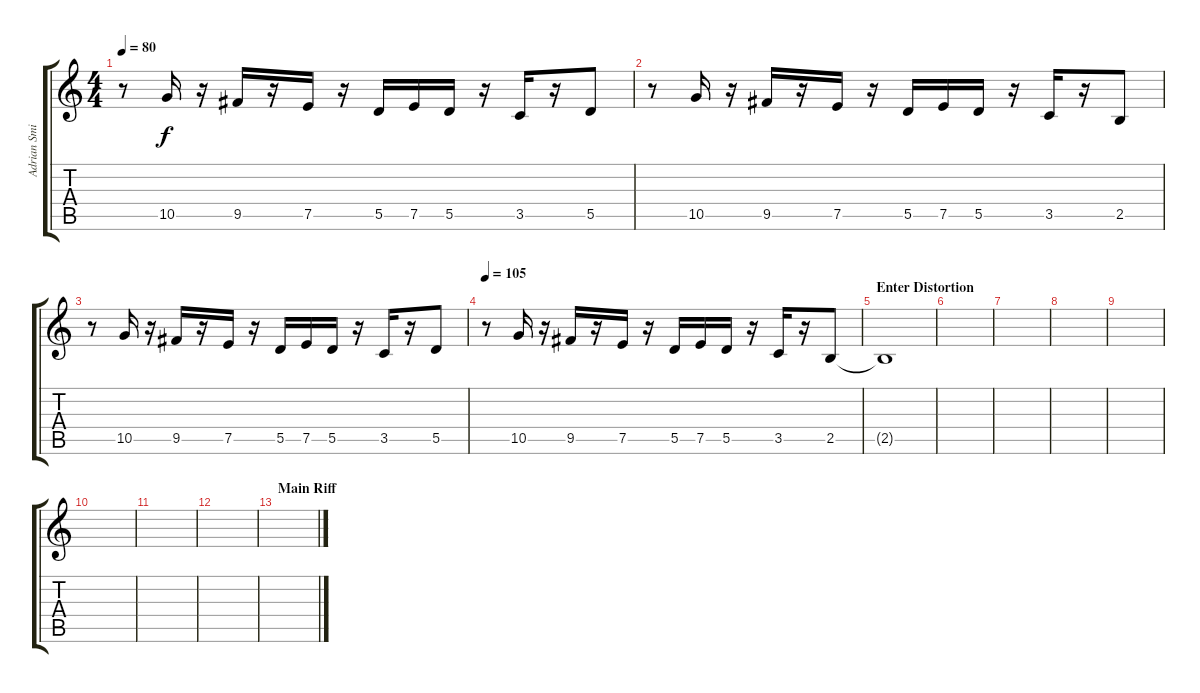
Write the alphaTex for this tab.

\track ("Adrian Smith (Clean Guitar)" "Adrian Smi") {instrument electricguitarclean}
\staff {score tabs}
\tuning (E4 B3 G3 D3 A2 E2) {hide}
\ts (4 4)
\tempo 80
\clef g2
\ks c
r.8{dy f} 10.5.16 r.16 9.5.16 r.16 7.5.16 r.16 5.5.16 7.5.16 5.5.16 r.16 3.5.16 r.16 5.5.8 |
r.8 10.5.16 r.16 9.5.16 r.16 7.5.16 r.16 5.5.16 7.5.16 5.5.16 r.16 3.5.16 r.16 2.5.8 |
r.8 10.5.16 r.16 9.5.16 r.16 7.5.16 r.16 5.5.16 7.5.16 5.5.16 r.16 3.5.16 r.16 5.5.8 |
\tempo 105
r.8 10.5.16 r.16 9.5.16 r.16 7.5.16 r.16 5.5.16 7.5.16 5.5.16 r.16 3.5.16 r.16 2.5.8 |
\section ("" "Enter Distortion")
2.5{t}.1 |
|
|
|
|
|
|
|
\section ("" "Main Riff")
